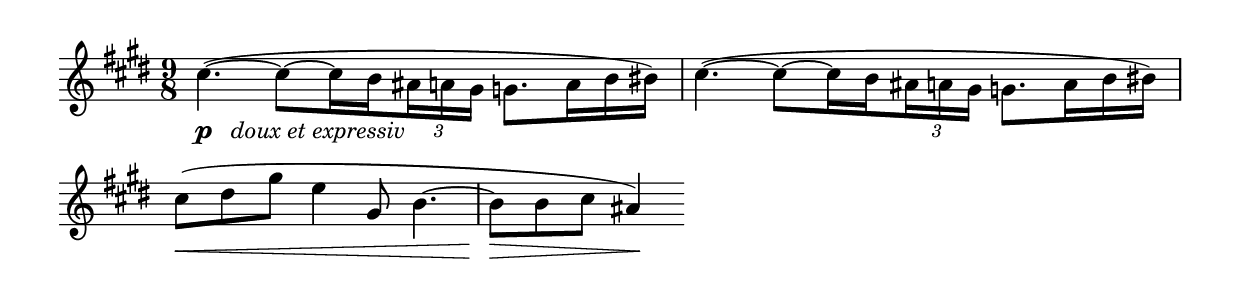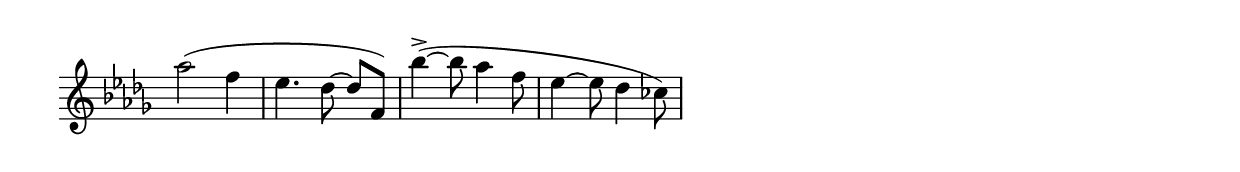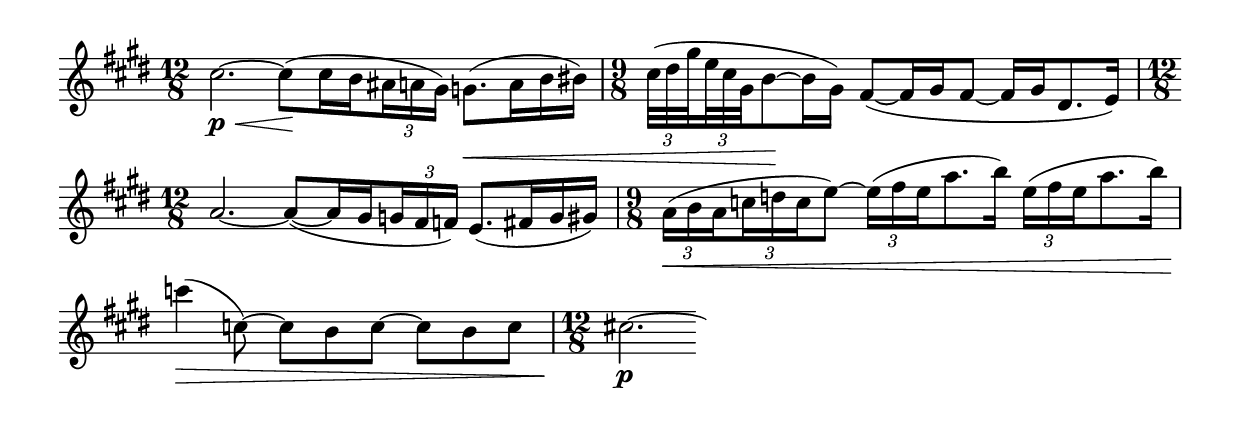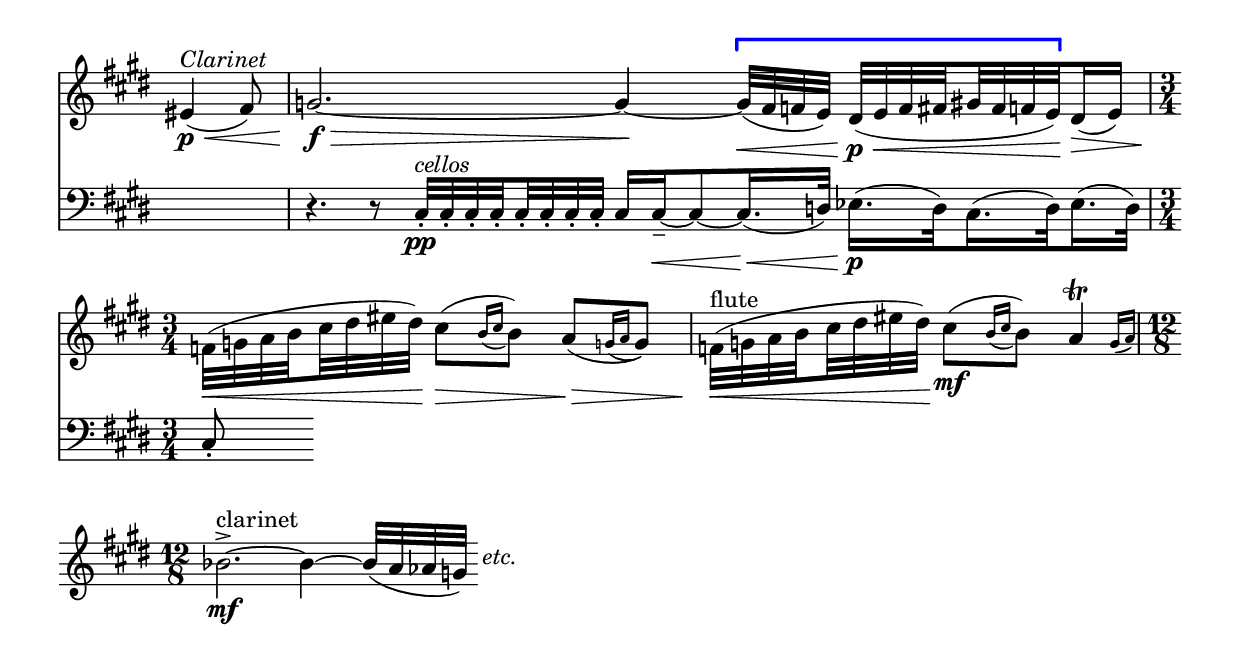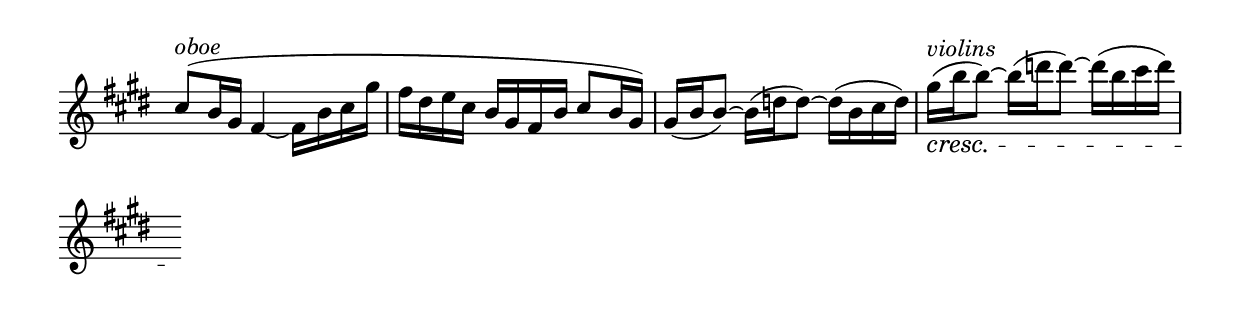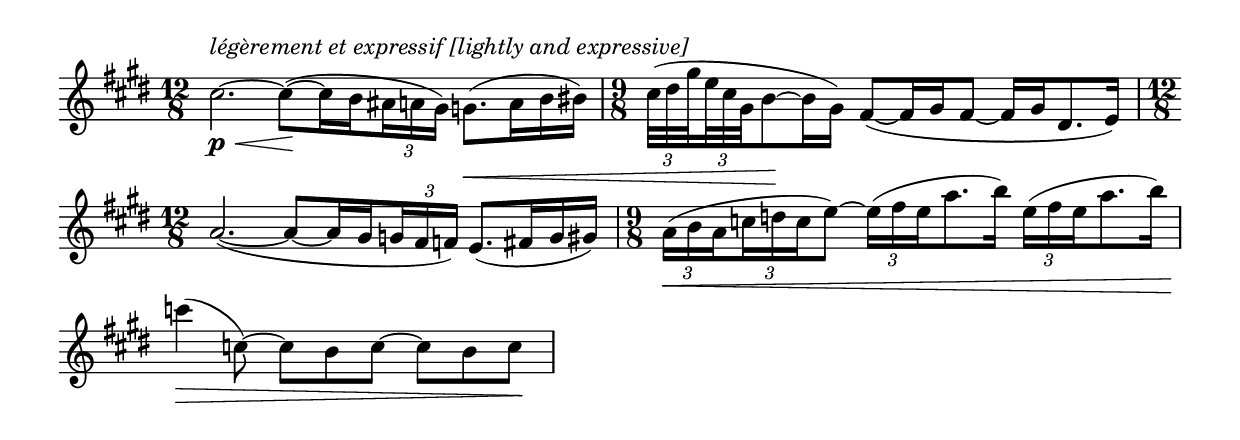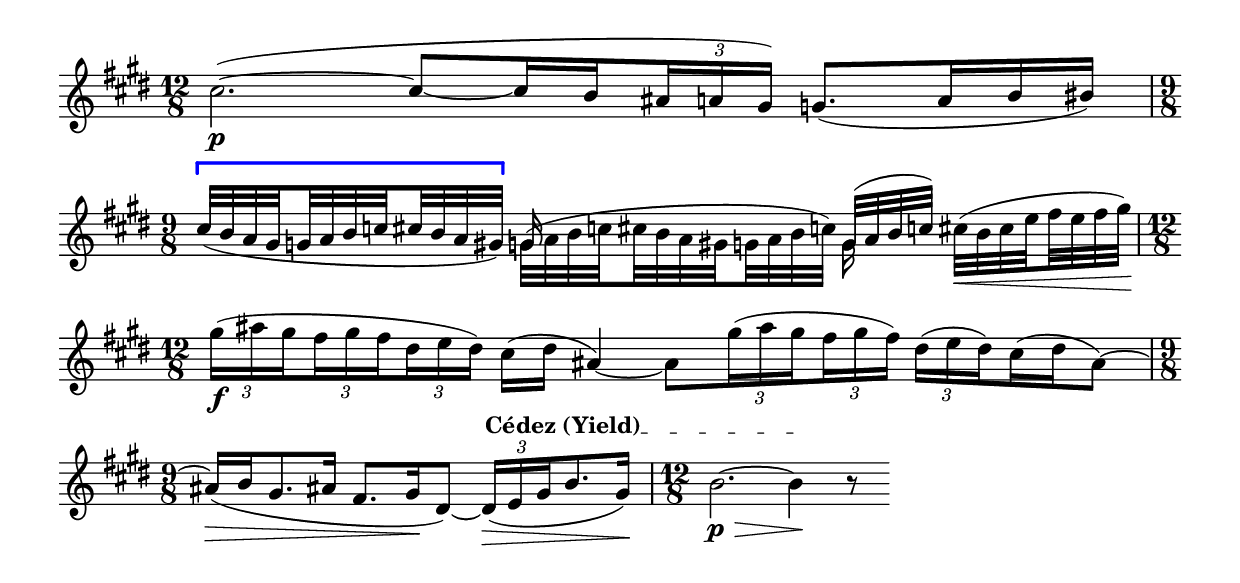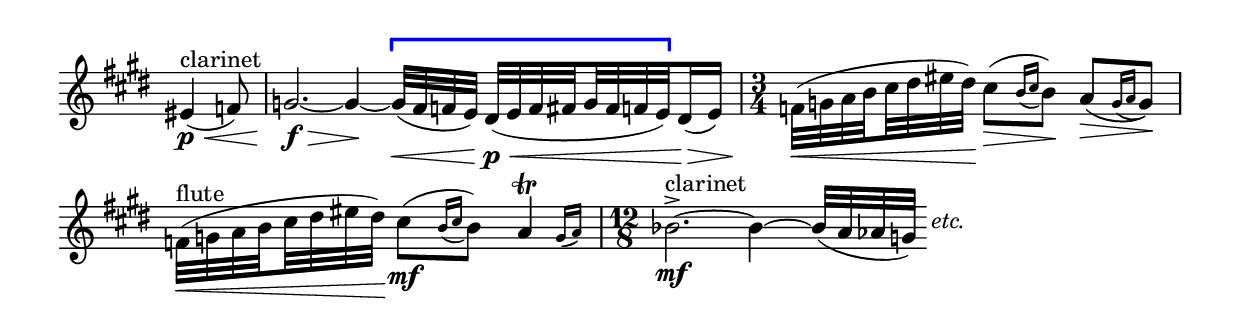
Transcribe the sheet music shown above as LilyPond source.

\version "2.18.2"

\version "2.18.2"

\layout {
  \context {
    \Voice
    \consists "Horizontal_bracket_engraver"
  }
}

setAnalysisBracket = #(define-music-function
                       (parser location color)
                       (color?)
                       #{
                          \override HorizontalBracket.direction = #UP
                          \override HorizontalBracket.color = #color
                          \override HorizontalBracket.thickness = #3.0
                          \override HorizontalBracket.bracket-flare = #'(0.0 . 0.0)
                          \override HorizontalBracket.padding = #1.0
                       #})

setAnalysisBracketDown = #(define-music-function
                       (parser location color)
                       (color?)
                       #{
                          \override HorizontalBracket.direction = #DOWN
                          \override HorizontalBracket.color = #color
                          \override HorizontalBracket.thickness = #3.0
                          \override HorizontalBracket.bracket-flare = #'(0.0 . 0.0)
                          \override HorizontalBracket.padding = #1.0
                          \override HorizontalBracket.outside-staff-priority = #1000
                       #})


setPassageColor = #(define-music-function
                 (parser location c notes)
                 (color? ly:music?)
                 #{
                   \override NoteHead.color = #c
                   \override Stem.color = #c
                   \override Beam.color = #c
                   \override Slur.color = #c
                   \override Accidental.color = #c
                   \override TextScript.color = #c
                   \override DynamicText.color = #c
                   \override Rest.color = #c
                   \override Tie.color = #c
                   \override Script.color = #c
                   #notes
                   \revert NoteHead.color
                   \revert Stem.color
                   \revert Beam.color
                   \revert Slur.color
                   \revert Accidental.color
                   \revert TextScript.color
                   \revert DynamicText.color
                   \revert Rest.color
                   \revert Tie.color
                   \revert Script.color
                 #})


\header {
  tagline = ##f
}

\layout {
  indent = 0 \in
  \context {
    \Score
    \remove "Bar_number_engraver"
  }
}


#(set! paper-alist (cons '("size A" . (cons (* 8 in) (* 1.75 in))) paper-alist))
#(set! paper-alist (cons '("size B" . (cons (* 8 in) (* 3 in))) paper-alist))
#(set! paper-alist (cons '("size C" . (cons (* 8 in) (* 3.5 in))) paper-alist))

headMotive = {
  \set subdivideBeams = ##t
  cis4.~ ( cis8 cis16 b \tuplet 3/2 {ais a gis} g8. a16 b bis )
}

excerptA = \relative c'' {
  \clef treble
  \key e \major
  \time 9/8
  \override TupletBracket #'stencil = ##f
  \stemDown
  \set subdivideBeams = ##t
  cis4.~ _\markup { \dynamic p \italic { "  doux et expressiv" } }
  ( cis8 ~ cis16 b \tuplet 3/2 {ais a gis} g8. a16 b bis )
  cis4.~ ( cis8 ~ cis16 b \tuplet 3/2 {ais a gis} g8. a16 b bis )
  \stemNeutral
  cis8 \< ( dis gis e4 gis,8 b4. ~
  b8 \! \> b cis ais4 \! )
}

excerptBRight = \relative c' {
  \key e \major
  <cis e gis ais>1
  <d f aes bes>1
}

excerptBLeft = \relative c, {
  \clef bass
  \key e \major
  s1 |
  <bes f' bes>1
}

excerptC = \relative c''' {
  \key des \major
  \time 3/4
  \autoBeamOff
  aes2 (f4
  es4. des8 ~ des [f,])
  bes'4-> ~ ( bes8 aes4 f8
  es4 ~ es8 des4 ces8 )
}

excerptD = \relative c'' {
  \key e \major
  \time 12/8
  \set subdivideBeams = ##t
  \override TupletBracket #'stencil = ##f
  \stemDown
  cis2. \p \< ~ cis8 \! (cis16 b \tuplet 3/2 {ais a gis)} g8. \< (a16 b bis) |
  \time 9/8
  \set Timing.baseMoment = #(ly:make-moment 1/16)
  \set Timing.beatStructure = #'(6)
  \tuplet 3/2 { cis32 (dis gis }
  \tuplet 3/2 {e cis gis} b8 \! ~ b16 gis)
  \stemNeutral
  \set Timing.baseMoment = #(ly:make-moment 1/8)
  \set Timing.beatStructure = #'(3 3 3)
  fis8 ~ (fis16 gis fis8 ~ fis16 gis dis8. e16)
  \time 12/8
  a2. ~ a8 ~ (a16 gis \tuplet 3/2 { g fis f) } e8. (fis16 g gis) |
  \time 9/8
  \tuplet 3/2 { a16 \< (b a } \tuplet 3/2 {  c d c } e8) ~
  \tuplet 3/2 {e16 (fis e} a8. b16)
  \tuplet 3/2 {e,16 (fis e} a8. b16)
  c4 \! \> (c,8) ~ c b c ~ c b c
  \time 12/8
  cis!2. ~ \p \stopStaff
  \override NoteHead #'transparent = ##t
  \override Stem #'transparent = ##t
  \override Dots #'transparent = ##t
  cis2.
}

excerptERight = \relative c' {
  \key e \major
  \time 12/8
  \partial 4.
  \setAnalysisBracket #blue
  \set subdivideBeams = ##t
  \override Staff.TimeSignature #'stencil = ##f
  eis4 \p \< ^\markup \italic { Clarinet } (fis8) |
  g2. \f \> ~ g4 \! ~ g32 \startGroup \< (fis f e) dis \p \< (e f fis gis fis f e \!) \stopGroup dis16 \> (e)
  \revert Staff.TimeSignature #'stencil
  \time 3/4
  \set Timing.baseMoment = #(ly:make-moment 1/8)
  \set Timing.beatStructure = #'(1 1 2 2)
  f32 \< (g a b cis dis eis dis \!)
  cis8 \> [(\acciaccatura {b16 cis} b8)]
  a \> [(\acciaccatura {g!16 a} g8)] |
  f32 ^\markup {flute} \! \< (g a b cis dis eis dis \!) 
    cis8 \mf [ ( \acciaccatura { b16 cis } b8 ) ]
    \afterGrace a4 \trill { g16 (a) } 
  \time 12/8
  \set beatStructure = #'(3 3 3 3)
  bes2. -> \mf ^\markup { clarinet } ~     
    bes4 ~ bes32 (a aes g) 
  \stopStaff
  \override TextScript #'Y-offset = 0.0
  s4. ^\markup \italic { etc. }
}

excerptELeft = \relative c {
  \clef bass
  \key e \major
  \time 12/8
  \partial 4.
  \set subdivideBeams = ##t
  \override Staff.TimeSignature.stencil = ##f
  s4.
  r4. r8 cis32-. ^\markup \italic cellos \pp cis-. cis-. cis-. cis-. cis-. cis-. cis-.
  cis16 cis-- \< ~cis8 ~ cis16. \< (d32) es16. \p (d32) cis16. (d32) es16. (d32)
  \revert Staff.TimeSignature.stencil
  | cis8-. \stopStaff s8 s2
  \override Staff.BarLine #'stencil = ##f
  s8
}

excerptF = \relative c'' {
  \key e \major
  \time 3/4
  cis8 ^\markup \italic oboe (b16 gis fis4 ~ fis16 b cis gis'
  fis dis e cis b gis fis b cis8 b16 gis)
  gis16 (b16 b8) ~ b16 (d d8) ~ d16 (b cis d)
  gis16 ^\markup \italic violins \cresc (b16 b8) ~ b16 (d d8) ~ d16 (b cis d)
  s \!
}

excerptG = \relative c'' {
  \key e \major
  \time 12/8
  \override TupletBracket #'stencil = ##f
  \set subdivideBeams = ##t
  \stemDown
  cis2. ^\markup \italic "légèrement et expressif [lightly and expressive]" \p \< ~ cis8 \! ~ ( cis16 b \tuplet 3/2 { ais a gis ) }
  g8. \<  ( a16 b bis ) |
  \time 9/8
  \set baseMoment = #(ly:make-moment 1/16)
  \set beatStructure = #'(6 6 6)
  \tuplet 3/2 16 { cis32 (dis gis e cis gis }
  \set baseMoment = #(ly:make-moment 1/8)
  \set beatStructure = #'(3 3 3)
  b8 \! ~ b16 gis)
  \stemNeutral
  fis8 ~ ( fis16 gis fis8 ~ fis16 gis dis8. e16 )
  \time 12/8
  \set baseMoment = #(ly:make-moment 1/8)
  \set beatStructure = #'(3 3 3 3)
  a2. ~ (a8 ~ a16 gis \tuplet 3/2 { g fis f ) } e8. (fis16 g gis) |
  \time 9/8
  \tupletSpan 8
  \tuplet 3/2 { a16 \< (b a c d c } e8) ~ \tuplet 3/2 { e16 (fis e } a8. b16)
  \tuplet 3/2 { e,16 (fis e } a8. b16) |
  c4 \! \> (c,8) ~ c8 b c ~ c b c \! |
}

excerptH = \relative cis'' {
  \key e \major
  \time 12/8
  \override TupletBracket #'stencil = ##f
  \set subdivideBeams = ##t
  \set Timing.beatStructure = #'(3 3 3 3)
  cis2. \p ~ (cis8 ~ cis 16 b \tuplet 3/2 { ais16 a gis ) } g8. (a16 b bis) |
  \time 9/8
  <<
    {
      \setAnalysisBracket #blue
      \slurDown
      \set beatStructure = #'(3 3 3)
      \set subdivideBeams = ##t
      cis32 \startGroup (b a gis g a b c cis b a gis) \stopGroup g16 s16 s8 s8
      \slurUp
      g32 ([a b c!] ) \stemDown cis \< ( b cis e fis e fis gis \! ) 
    } \\
    {
      \set beatStructure = #'(3 3 3)
      \set subdivideBeams = ##t
      s4. \slurUp g,!32 ( a b c cis b a gis g a b c) g16 s s8
    }
  >>
  \time 12/8
  \set subdivideBeams = ##t
  \set beatStructure = #'(3 3 3 3)
  \tuplet 3/2 8 { gis'16 \f (ais gis fis gis fis dis e dis) }
  cis16 (dis ais4) ~ ais8 \tuplet 3/2 8 {
    gis'16 (ais gis fis gis fis )
    dis (e dis)
  } cis (dis ais8) ~
  \time 9/8
  \set beatStructure = #'(3 3 3)
  ais16 \> (b gis8. ais16 fis8. gis16 \! dis8) ~
  \override TextSpanner.bound-details.left.text =
  \markup { \bold \upright "Cédez (Yield)" }
  \tuplet 3/2 { dis16\startTextSpan \> (e gis16 } b8. gis16) \!
  \time 12/8
  b2. \p \> ~ b4 \stopTextSpan \! r8
}

excerptI = \relative gis' {
  \key e \major
  \time 12/8
  \partial 4.
  \setAnalysisBracket #blue
  \set subdivideBeams = ##t
  \override Staff.TimeSignature.stencil = ##f
  eis4 ^\markup {clarinet} \p \< (f8) |
  g2. \f \> ~ g4 \! ~ g32 \startGroup \< (fis f! e) 
    dis \p \< (e f fis g fis f e) \stopGroup dis16 \! \> (e) |
  \revert Staff.TimeSignature.stencil
  \time 3/4
  \set baseMoment = #(ly:make-moment 1/8)
  \set beatStructure = #'(2 2 2)
  f32 \! \< (g a b cis dis eis dis \!) 
    cis8 \> [ ( \acciaccatura { b16 cis } b8 ) ] \!
    a8 \> [ ( \acciaccatura { g16 a } g8 ) ] \! |
  f32 ^\markup {flute} \! \< (g a b cis dis eis dis \!) 
    cis8 \mf [ ( \acciaccatura { b16 cis } b8 ) ]
    \afterGrace a4 \trill { g16 (a) } 
  \time 12/8
  \set beatStructure = #'(3 3 3 3)
  bes2. -> \mf ^\markup { clarinet } ~     
    bes4 ~ bes32 (a aes g) 
  \stopStaff
  \override TextScript #'Y-offset = 0.0
  s4. ^\markup \italic { etc. }
}


scoreA = \score {
  \new Staff \with { midiInstrument = "flute" } \excerptA
  \layout {}
  \midi { \tempo 4. = 44}
}

scoreB = \score {
  \new PianoStaff <<
    \new Staff \with { \remove Time_signature_engraver } \excerptBRight
    \new Staff \with { \remove Time_signature_engraver } \excerptBLeft
  >>
  \layout {}
  \midi {}
}


scoreC = \score {
  \new PianoStaff <<
    \new Staff \with { \remove Time_signature_engraver } \excerptC
  >>
  \layout {}
  \midi { \tempo 4. = 44 }
}


scoreD = \score {
  \new Staff \with { midiInstrument = "flute" } \excerptD
  \layout {}
  \midi { \tempo 4. = 44 }
}

scoreE = \score {
  <<
    \new Staff \with {
      midiInstrument = "acoustic grand"
      midiMaximumVolume = #0.6
    } \excerptERight
    \new Staff \with {
      midiInstrument = "acoustic grand"
      midiMaximumVolume = #0.5
    } \excerptELeft
  >>
  \layout {}
  \midi { \tempo 4. = 44 }
}


scoreF = \score {
  \new Staff \with { \remove Time_signature_engraver } \excerptF
  \layout {}
  \midi { \tempo 4 = 72 }
}

\book {
  \paper {
    ragged-last = ##t
  }
  \scoreA
}


\book {
  \paper {
    ragged-last = ##t
  }
  \scoreB
}


\book {
  \paper {
    ragged-last = ##t
  }
  \scoreC
}


\book {
  \paper {
    ragged-last = ##t
  }
  \scoreD
}


\book {
  \paper {
    ragged-last = ##t
  }
  \scoreE
}


\book {
  \paper {
    ragged-last = ##t
  }
  \scoreF
}

\book {
  \paper {
    ragged-last = ##t
  }
  \score {
    \new Staff \with { midiInstrument = "flute" } \excerptG
    \layout {}
    \midi {}
  }

}

\book {
  \paper {
    ragged-last = ##t
  }
  \score {
    \new Staff \with { midiInstrument = "flute" } \excerptH
    \layout {}
    \midi {}
  }

}


\book {
  \paper {
    ragged-last = ##t
  }
  \score {
    \new Staff \with { midiInstrument = "clarinet" } \excerptI
    \layout {}
    \midi {}
  }

}
